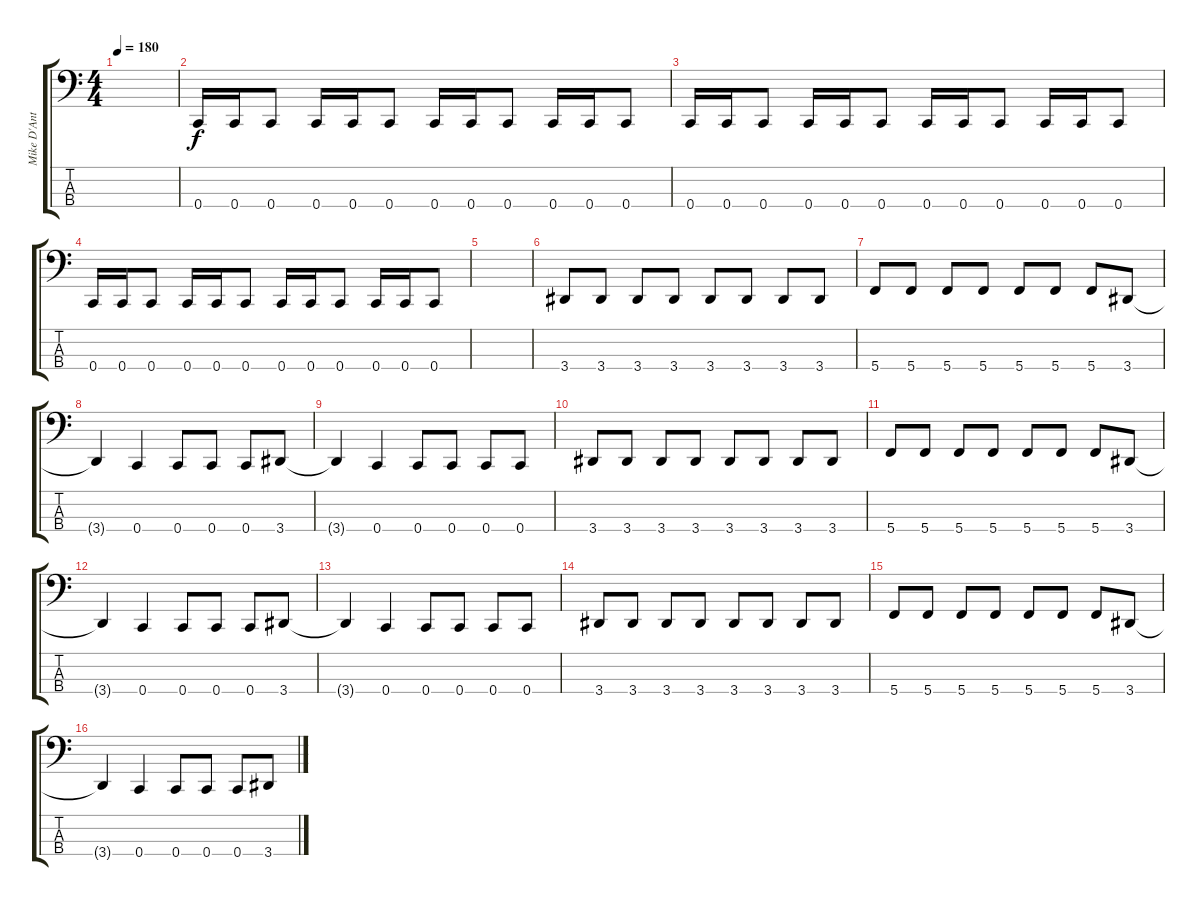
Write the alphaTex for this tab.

\track ("Mike D'Antonio" "Mike D'Ant") {instrument electricbasspick}
\staff {score tabs}
\tuning (F2 C2 G1 C1) {hide}
\ts (4 4)
\tempo 180
\clef f4
\ks c
|
0.4.16 0.4.16 0.4.8 0.4.16 0.4.16 0.4.8 0.4.16 0.4.16 0.4.8 0.4.16 0.4.16 0.4.8 |
0.4.16 0.4.16 0.4.8 0.4.16 0.4.16 0.4.8 0.4.16 0.4.16 0.4.8 0.4.16 0.4.16 0.4.8 |
0.4.16 0.4.16 0.4.8 0.4.16 0.4.16 0.4.8 0.4.16 0.4.16 0.4.8 0.4.16 0.4.16 0.4.8 |
|
3.4.8 3.4.8 3.4.8 3.4.8 3.4.8 3.4.8 3.4.8 3.4.8 |
5.4.8 5.4.8 5.4.8 5.4.8 5.4.8 5.4.8 5.4.8 3.4.8 |
3.4{t}.4 0.4.4 0.4.8 0.4.8 0.4.8 3.4.8 |
3.4{t}.4 0.4.4 0.4.8 0.4.8 0.4.8 0.4.8 |
3.4.8 3.4.8 3.4.8 3.4.8 3.4.8 3.4.8 3.4.8 3.4.8 |
5.4.8 5.4.8 5.4.8 5.4.8 5.4.8 5.4.8 5.4.8 3.4.8 |
3.4{t}.4 0.4.4 0.4.8 0.4.8 0.4.8 3.4.8 |
3.4{t}.4 0.4.4 0.4.8 0.4.8 0.4.8 0.4.8 |
3.4.8 3.4.8 3.4.8 3.4.8 3.4.8 3.4.8 3.4.8 3.4.8 |
5.4.8 5.4.8 5.4.8 5.4.8 5.4.8 5.4.8 5.4.8 3.4.8 |
3.4{t}.4 0.4.4 0.4.8 0.4.8 0.4.8 3.4.8
